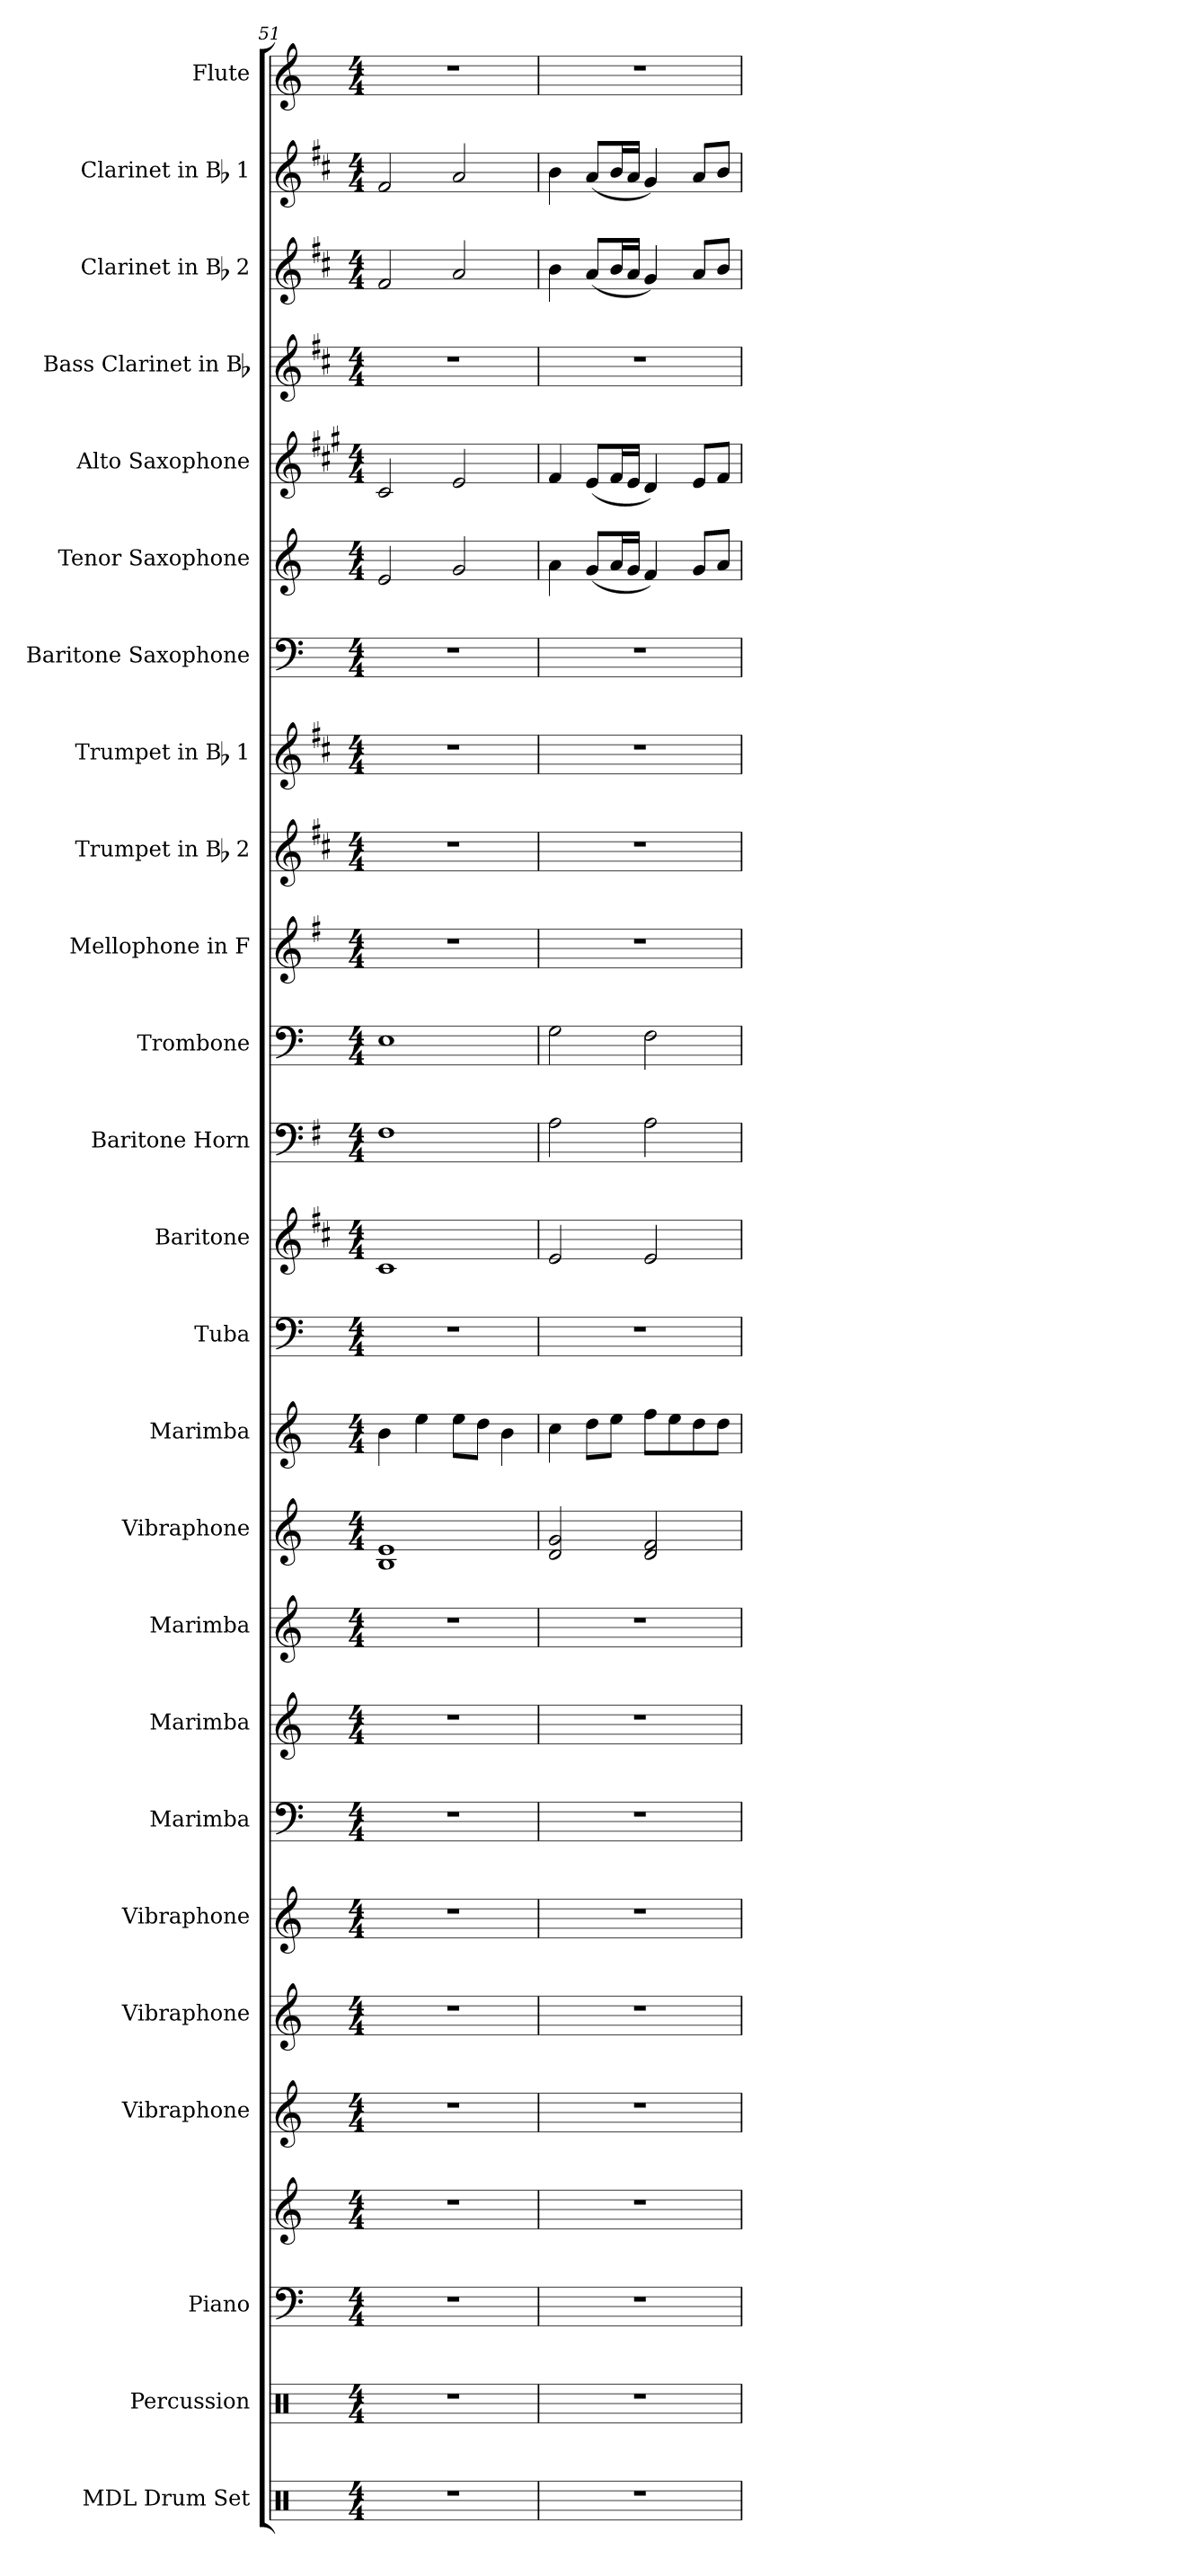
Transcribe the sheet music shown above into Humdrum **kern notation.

**kern	**kern	**kern	**kern	**kern	**kern	**kern	**kern	**kern	**kern	**kern	**kern	**kern	**kern	**kern	**kern	**kern	**kern	**kern	**kern	**kern	**kern	**kern	**kern	**kern	**kern
*part25	*part24	*part23	*part23	*part22	*part21	*part20	*part19	*part18	*part17	*part16	*part15	*part14	*part13	*part12	*part11	*part10	*part9	*part8	*part7	*part6	*part5	*part4	*part3	*part2	*part1
*staff26	*staff25	*staff24	*staff23	*staff22	*staff21	*staff20	*staff19	*staff18	*staff17	*staff16	*staff15	*staff14	*staff13	*staff12	*staff11	*staff10	*staff9	*staff8	*staff7	*staff6	*staff5	*staff4	*staff3	*staff2	*staff1
*I"MDL Drum Set	*I"Percussion	*I"Piano	*	*I"Vibraphone	*I"Vibraphone	*I"Vibraphone	*I"Marimba	*I"Marimba	*I"Marimba	*I"Vibraphone	*I"Marimba	*I"Tuba	*I"Baritone	*I"Baritone Horn	*I"Trombone	*I"Mellophone in F	*I"Trumpet in Bb 2	*I"Trumpet in Bb 1	*I"Baritone Saxophone	*I"Tenor Saxophone	*I"Alto Saxophone	*I"Bass Clarinet in Bb	*I"Clarinet in Bb 2	*I"Clarinet in Bb 1	*I"Flute
*I'D. S.	*I'Perc.	*I'Pno.	*	*I'Vib.	*I'Vib.	*I'Vib.	*I'Mrm.	*I'Mrm.	*I'Mrm.	*I'Vib.	*I'Mar.	*I'Tba.	*I'Bar.	*I'Bar. Hn.	*I'Tbn.	*I'Mln.	*I'Tpt. 2	*I'Tpt. 1	*I'Bari. Sax.	*I'Ten. Sax.	*I'Alto Sax.	*I'B. Cl.	*I'Cl. 2	*I'Cl. 1	*I'Fl.
*clefX	*clefX	*clefF4	*clefG2	*clefG2	*clefG2	*clefG2	*clefF4	*clefG2	*clefG2	*clefG2	*clefG2	*clefF4	*clefG2	*clefF4	*clefF4	*clefG2	*clefG2	*clefG2	*clefF4	*clefG2	*clefG2	*clefG2	*clefG2	*clefG2	*clefG2
*	*	*	*	*	*	*	*	*	*	*	*	*	*ITrd4c7	*ITrd4c7	*	*ITrd4c7	*ITrd1c2	*ITrd1c2	*ITrd12c21	*ITrd8c14	*ITrd5c9	*ITrd1c2	*ITrd1c2	*ITrd1c2	*
*k[]	*k[]	*k[]	*k[]	*k[]	*k[]	*k[]	*k[]	*k[]	*k[]	*k[]	*k[]	*k[]	*k[f#]	*k[]	*k[]	*k[]	*k[]	*k[]	*k[]	*k[]	*k[]	*k[]	*k[]	*k[]	*k[]
*M4/4	*M4/4	*M4/4	*M4/4	*M4/4	*M4/4	*M4/4	*M4/4	*M4/4	*M4/4	*M4/4	*M4/4	*M4/4	*M4/4	*M4/4	*M4/4	*M4/4	*M4/4	*M4/4	*M4/4	*M4/4	*M4/4	*M4/4	*M4/4	*M4/4	*M4/4
=51	=51	=51	=51	=51	=51	=51	=51	=51	=51	=51	=51	=51	=51	=51	=51	=51	=51	=51	=51	=51	=51	=51	=51	=51	=51
1r	1r	1r	1r	1r	1r	1r	1r	1r	1r	1B 1e	4b\	1r	1F#	1BB	1E	1r	1r	1r	1r	2E/	2E/	1r	2e/	2e/	1r
.	.	.	.	.	.	.	.	.	.	.	4ee\	.	.	.	.	.	.	.	.	.	.	.	.	.	.
.	.	.	.	.	.	.	.	.	.	.	8ee\L	.	.	.	.	.	.	.	.	2G/	2G/	.	2g/	2g/	.
.	.	.	.	.	.	.	.	.	.	.	8dd\J	.	.	.	.	.	.	.	.	.	.	.	.	.	.
.	.	.	.	.	.	.	.	.	.	.	4b\	.	.	.	.	.	.	.	.	.	.	.	.	.	.
=52	=52	=52	=52	=52	=52	=52	=52	=52	=52	=52	=52	=52	=52	=52	=52	=52	=52	=52	=52	=52	=52	=52	=52	=52	=52
1r	1r	1r	1r	1r	1r	1r	1r	1r	1r	2d/ 2g/	4cc\	1r	2A/	2D\	2G\	1r	1r	1r	1r	4A\	4A/	1r	4a\	4a\	1r
.	.	.	.	.	.	.	.	.	.	.	8dd\L	.	.	.	.	.	.	.	.	(<8G/L	(<8G/L	.	(<8g/L	(<8g/L	.
.	.	.	.	.	.	.	.	.	.	.	8ee\J	.	.	.	.	.	.	.	.	16A/L	16A/L	.	16a/L	16a/L	.
.	.	.	.	.	.	.	.	.	.	.	.	.	.	.	.	.	.	.	.	16G/JJ	16G/JJ	.	16g/JJ	16g/JJ	.
.	.	.	.	.	.	.	.	.	.	2d/ 2f/	8ff\L	.	2A/	2D\	2F\	.	.	.	.	4F/)	4F/)	.	4f/)	4f/)	.
.	.	.	.	.	.	.	.	.	.	.	8ee\	.	.	.	.	.	.	.	.	.	.	.	.	.	.
.	.	.	.	.	.	.	.	.	.	.	8dd\	.	.	.	.	.	.	.	.	8G/L	8G/L	.	8g/L	8g/L	.
.	.	.	.	.	.	.	.	.	.	.	8dd\J	.	.	.	.	.	.	.	.	8A/J	8A/J	.	8a/J	8a/J	.
=	=	=	=	=	=	=	=	=	=	=	=	=	=	=	=	=	=	=	=	=	=	=	=	=	=
*-	*-	*-	*-	*-	*-	*-	*-	*-	*-	*-	*-	*-	*-	*-	*-	*-	*-	*-	*-	*-	*-	*-	*-	*-	*-
